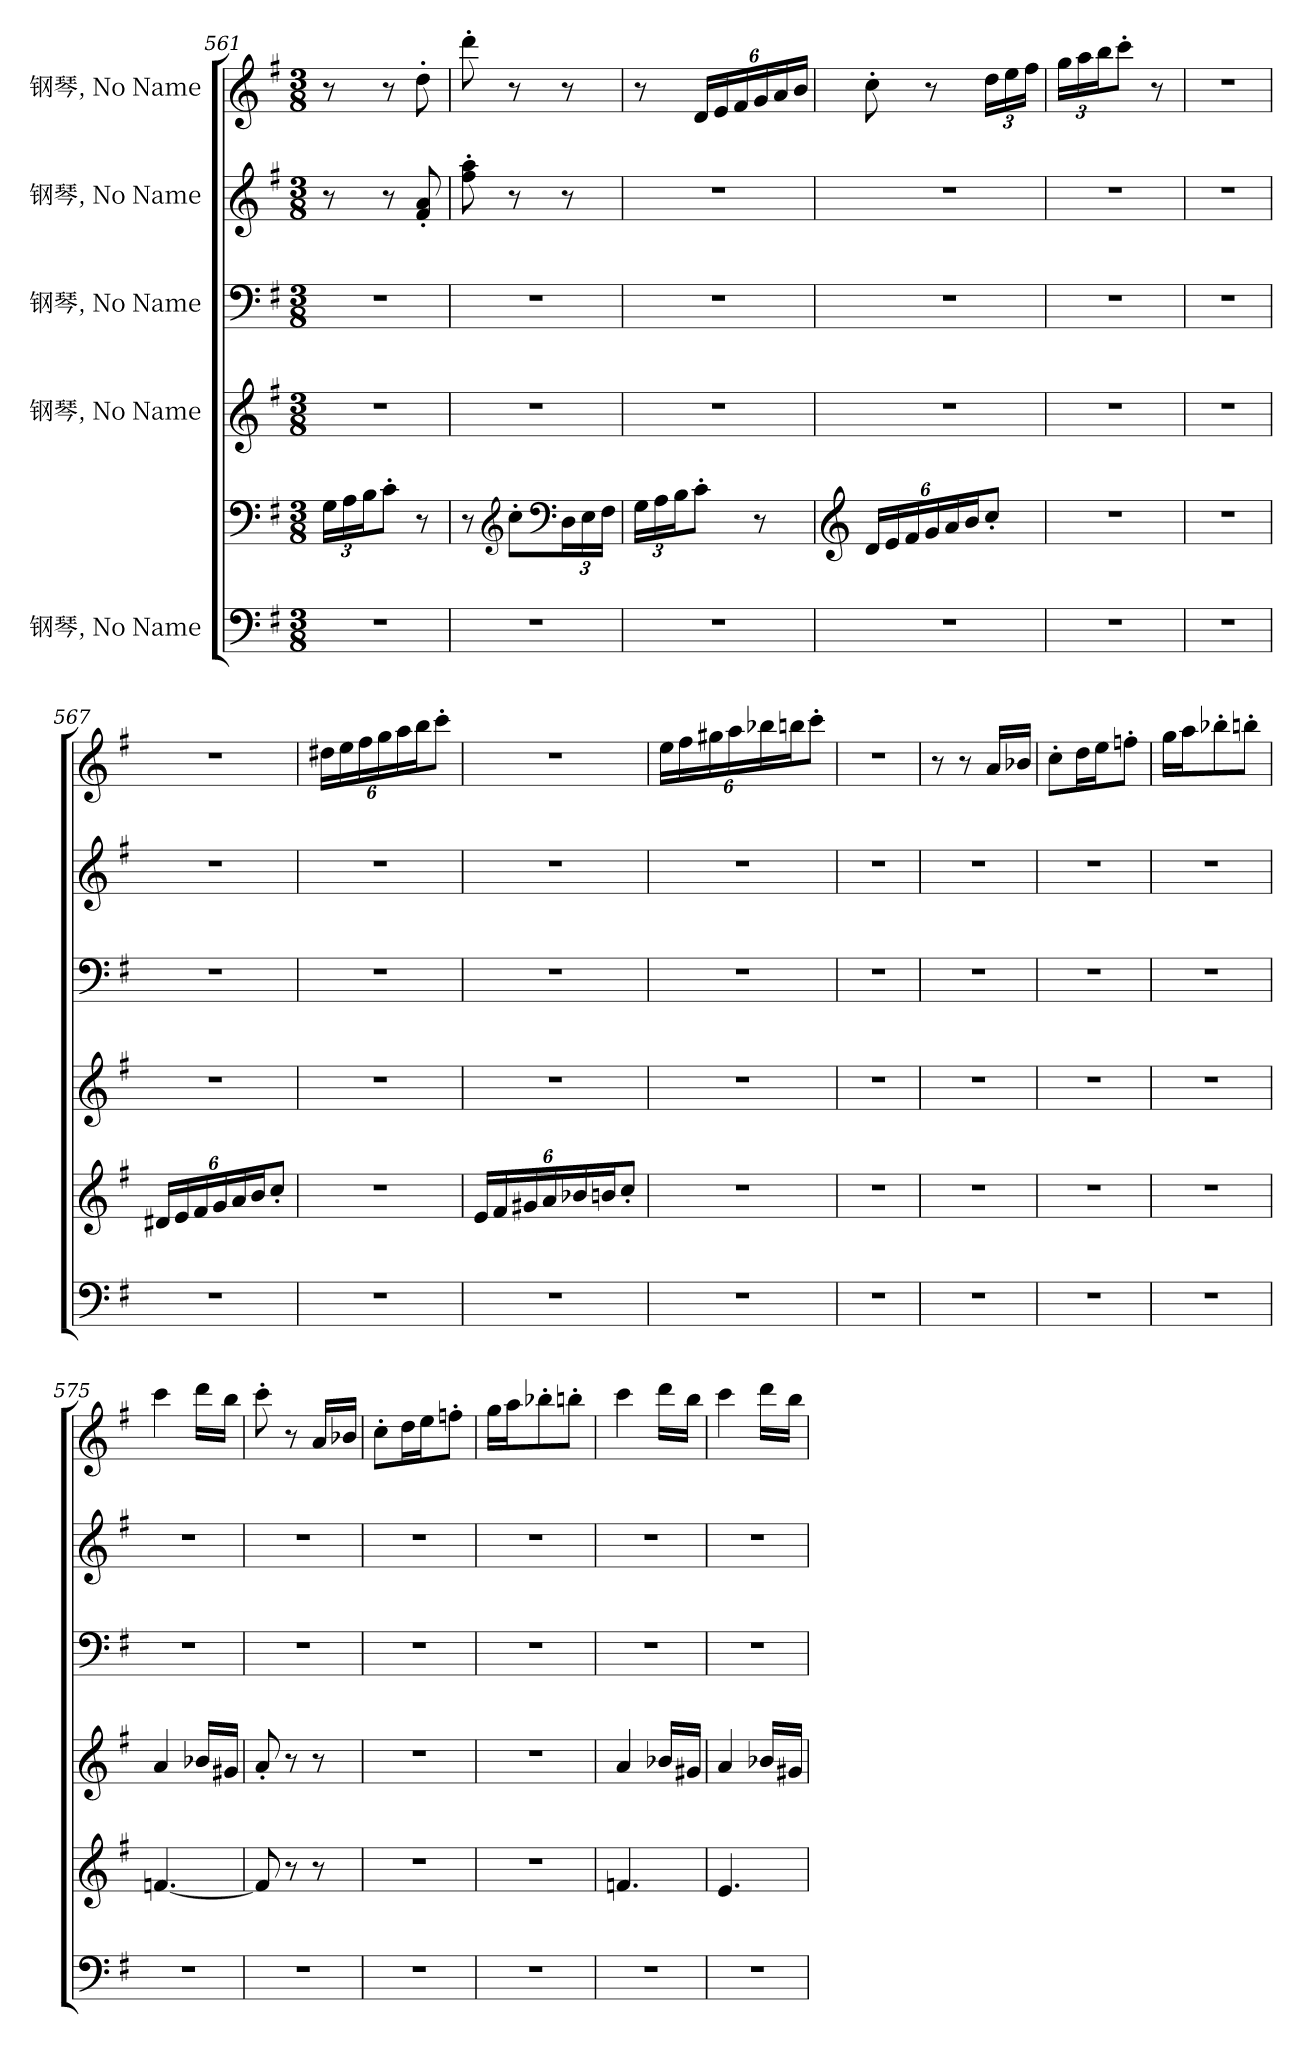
**kern	**kern	**kern	**kern	**kern	**kern
*part5	*part5	*part4	*part3	*part2	*part1
*staff6	*staff5	*staff4	*staff3	*staff2	*staff1
*I"钢琴, No Name	*	*I"钢琴, No Name	*I"钢琴, No Name	*I"钢琴, No Name	*I"钢琴, No Name
*clefF4	*clefF4	*clefG2	*clefF4	*clefG2	*clefG2
*k[f#]	*k[f#]	*k[f#]	*k[f#]	*k[f#]	*k[f#]
*M3/8	*M3/8	*M3/8	*M3/8	*M3/8	*M3/8
*	*Xbrackettup	*	*	*	*
=561	=561	=561	=561	=561	=561
4.r	24G\LL	4.r	4.r	8r	8r
.	24A\	.	.	.	.
.	24B\J	.	.	.	.
.	8c'\J	.	.	8r	8r
.	8r	.	.	8f#/' 8a/'	8dd'\
!!LO:PB:g=z
=562	=562	=562	=562	=562	=562
4.r	8r	4.r	4.r	8ff#\' 8aa\'	8ddd'\
*	*clefG2	*	*	*	*
.	8cc'\L	.	.	8r	8r
*	*clefF4	*	*	*	*
*	*	*	*	*	*MM123
.	24D\L	.	.	8r	8r
.	24E\	.	.	.	.
.	24F#\JJ	.	.	.	.
=563	=563	=563	=563	=563	=563
4.r	24G\LL	4.r	4.r	4.r	8r
.	24A\	.	.	.	.
.	24B\J	.	.	.	.
*	*	*	*	*	*Xbrackettup
.	8c'\J	.	.	.	24d/LL
.	.	.	.	.	24e/
.	.	.	.	.	24f#/
.	8r	.	.	.	24g/
.	.	.	.	.	24a/
.	.	.	.	.	24b/JJ
=564	=564	=564	=564	=564	=564
*	*clefG2	*	*	*	*
4.r	24d/LL	4.r	4.r	4.r	8cc'\
.	24e/	.	.	.	.
.	24f#/	.	.	.	.
.	24g/	.	.	.	8r
.	24a/	.	.	.	.
.	24b/J	.	.	.	.
.	8cc'/J	.	.	.	24dd\LL
.	.	.	.	.	24ee\
.	.	.	.	.	24ff#\JJ
=565	=565	=565	=565	=565	=565
4.r	4.r	4.r	4.r	4.r	24gg\LL
.	.	.	.	.	24aa\
*	*	*	*	*	*MM121
.	.	.	.	.	24bb\J
.	.	.	.	.	8ccc'\J
.	.	.	.	.	8r
=566	=566	=566	=566	=566	=566
4.r	4.r	4.r	4.r	4.r	4.r
!!LO:LB:g=z
=567	=567	=567	=567	=567	=567
*	*	*	*	*	*MM120
4.r	24d#X/LL	4.r	4.r	4.r	4.r
.	24e/	.	.	.	.
.	24f#/	.	.	.	.
.	24g/	.	.	.	.
.	24a/	.	.	.	.
.	24b/J	.	.	.	.
.	8cc'/J	.	.	.	.
=568	=568	=568	=568	=568	=568
4.r	4.r	4.r	4.r	4.r	24dd#X\LL
.	.	.	.	.	24ee\
.	.	.	.	.	24ff#\
.	.	.	.	.	24gg\
.	.	.	.	.	24aa\
.	.	.	.	.	24bb\J
.	.	.	.	.	8ccc'\J
=569	=569	=569	=569	=569	=569
4.r	24e/LL	4.r	4.r	4.r	4.r
.	24f#/	.	.	.	.
.	24g#X/	.	.	.	.
.	24a/	.	.	.	.
.	24b-X/	.	.	.	.
.	24bn/J	.	.	.	.
.	8cc'/J	.	.	.	.
=570	=570	=570	=570	=570	=570
4.r	4.r	4.r	4.r	4.r	24ee\LL
.	.	.	.	.	24ff#\
.	.	.	.	.	24gg#X\
.	.	.	.	.	24aa\
.	.	.	.	.	24bb-X\
*	*	*	*	*	*MM112
.	.	.	.	.	24bbn\J
.	.	.	.	.	8ccc'\J
=571	=571	=571	=571	=571	=571
4.r	4.r	4.r	4.r	4.r	4.r
!!LO:PB:g=z
=572	=572	=572	=572	=572	=572
*	*	*	*	*	*MM80
4.r	4.r	4.r	4.r	4.r	8r
.	.	.	.	.	8r
*	*	*	*	*	*MM125
.	.	.	.	.	16a/LL
.	.	.	.	.	16b-X/JJ
=573	=573	=573	=573	=573	=573
4.r	4.r	4.r	4.r	4.r	8cc'\L
.	.	.	.	.	16dd\L
.	.	.	.	.	16ee\J
.	.	.	.	.	8ffn'\J
=574	=574	=574	=574	=574	=574
4.r	4.r	4.r	4.r	4.r	16gg\LL
.	.	.	.	.	16aa\J
.	.	.	.	.	8bb-X'\
.	.	.	.	.	8bbn'\J
=575	=575	=575	=575	=575	=575
*	*	*	*	*	*MM123
4.r	[4.fn/	4a/	4.r	4.r	4ccc\
.	.	16b-X/LL	.	.	16ddd\LL
.	.	16g#X/JJ	.	.	16bb\JJ
=576	=576	=576	=576	=576	=576
4.r	8f/]	8a'/	4.r	4.r	8ccc'\
*	*	*	*	*	*MM120
.	8r	8r	.	.	8r
.	8r	8r	.	.	16a/LL
.	.	.	.	.	16b-X/JJ
=577	=577	=577	=577	=577	=577
4.r	4.r	4.r	4.r	4.r	8cc'\L
.	.	.	.	.	16dd\L
.	.	.	.	.	16ee\J
.	.	.	.	.	8ffn'\J
=578	=578	=578	=578	=578	=578
4.r	4.r	4.r	4.r	4.r	16gg\LL
.	.	.	.	.	16aa\J
.	.	.	.	.	8bb-X'\
.	.	.	.	.	8bbn'\J
!!LO:LB:g=z
=579	=579	=579	=579	=579	=579
*	*	*	*	*	*MM123
4.r	4.fn/	4a/	4.r	4.r	4ccc\
.	.	16b-X/LL	.	.	16ddd\LL
*	*	*	*	*	*MM121
.	.	16g#X/JJ	.	.	16bb\JJ
=580	=580	=580	=580	=580	=580
*	*	*	*	*	*MM123
4.r	4.e/	4a/	4.r	4.r	4ccc\
.	.	16b-X/LL	.	.	16ddd\LL
*	*	*	*	*	*MM121
.	.	16g#X/JJ	.	.	16bb\JJ
=	=	=	=	=	=
*-	*-	*-	*-	*-	*-
